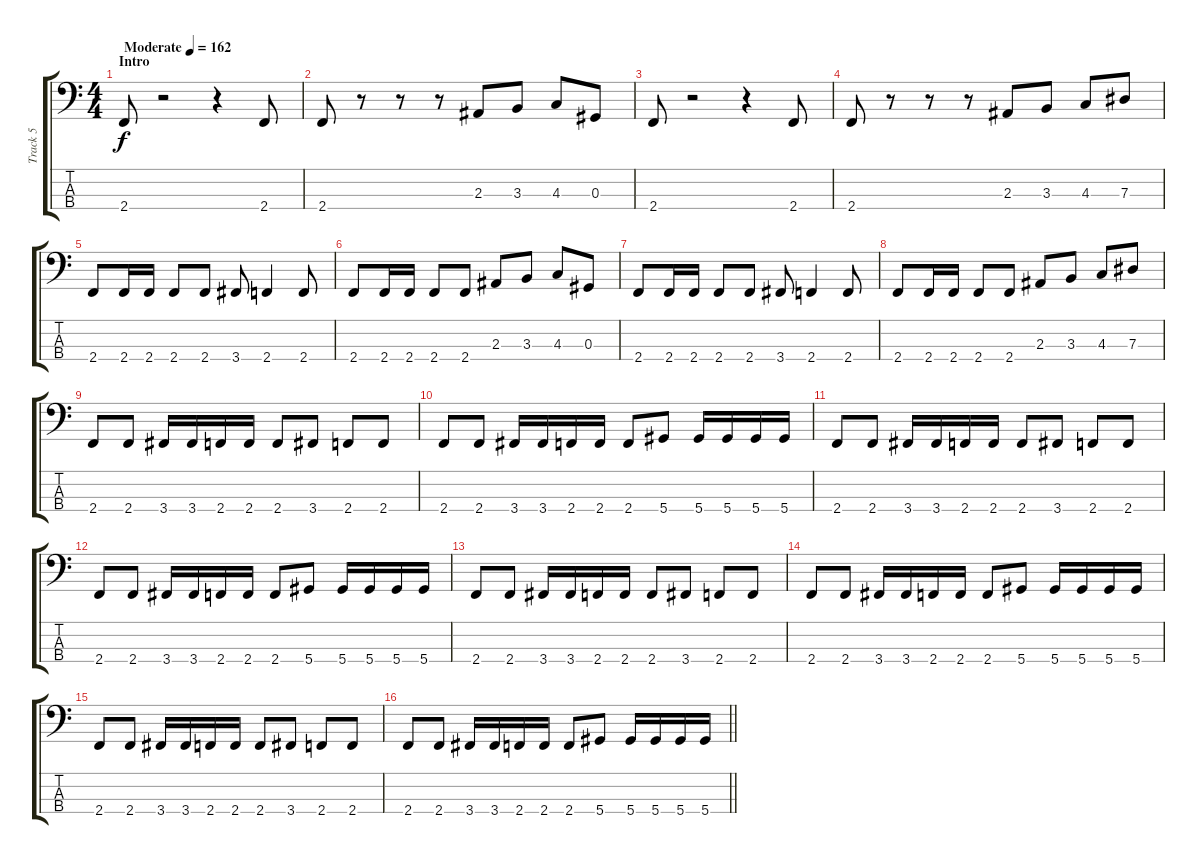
\track ("Track 5" "Track 5") {instrument electricbassfinger}
\staff {score tabs}
\tuning (Gb2 Db2 Ab1 Eb1) {hide}
\ts (4 4)
\section ("" "Intro")
\tempo (162 "Moderate")
\clef f4
\ks c
2.4.8{dy f instrument electricbassfinger} r.2 r.4 2.4.8 |
2.4.8 r.8 r.8 r.8 2.3.8 3.3.8 4.3.8 0.3.8 |
2.4.8 r.2 r.4 2.4.8 |
2.4.8 r.8 r.8 r.8 2.3.8 3.3.8 4.3.8 7.3.8 |
2.4.8 2.4.16 2.4.16 2.4.8 2.4.8 3.4.8 2.4.4 2.4.8 |
2.4.8 2.4.16 2.4.16 2.4.8 2.4.8 2.3.8 3.3.8 4.3.8 0.3.8 |
2.4.8 2.4.16 2.4.16 2.4.8 2.4.8 3.4.8 2.4.4 2.4.8 |
2.4.8 2.4.16 2.4.16 2.4.8 2.4.8 2.3.8 3.3.8 4.3.8 7.3.8 |
2.4.8 2.4.8 3.4.16 3.4.16 2.4.16 2.4.16 2.4.8 3.4.8 2.4.8 2.4.8 |
2.4.8 2.4.8 3.4.16 3.4.16 2.4.16 2.4.16 2.4.8 5.4.8 5.4.16 5.4.16 5.4.16 5.4.16 |
2.4.8 2.4.8 3.4.16 3.4.16 2.4.16 2.4.16 2.4.8 3.4.8 2.4.8 2.4.8 |
2.4.8 2.4.8 3.4.16 3.4.16 2.4.16 2.4.16 2.4.8 5.4.8 5.4.16 5.4.16 5.4.16 5.4.16 |
2.4.8 2.4.8 3.4.16 3.4.16 2.4.16 2.4.16 2.4.8 3.4.8 2.4.8 2.4.8 |
2.4.8 2.4.8 3.4.16 3.4.16 2.4.16 2.4.16 2.4.8 5.4.8 5.4.16 5.4.16 5.4.16 5.4.16 |
2.4.8 2.4.8 3.4.16 3.4.16 2.4.16 2.4.16 2.4.8 3.4.8 2.4.8 2.4.8 |
\barLineRight lightlight
2.4.8 2.4.8 3.4.16 3.4.16 2.4.16 2.4.16 2.4.8 5.4.8 5.4.16 5.4.16 5.4.16 5.4.16
